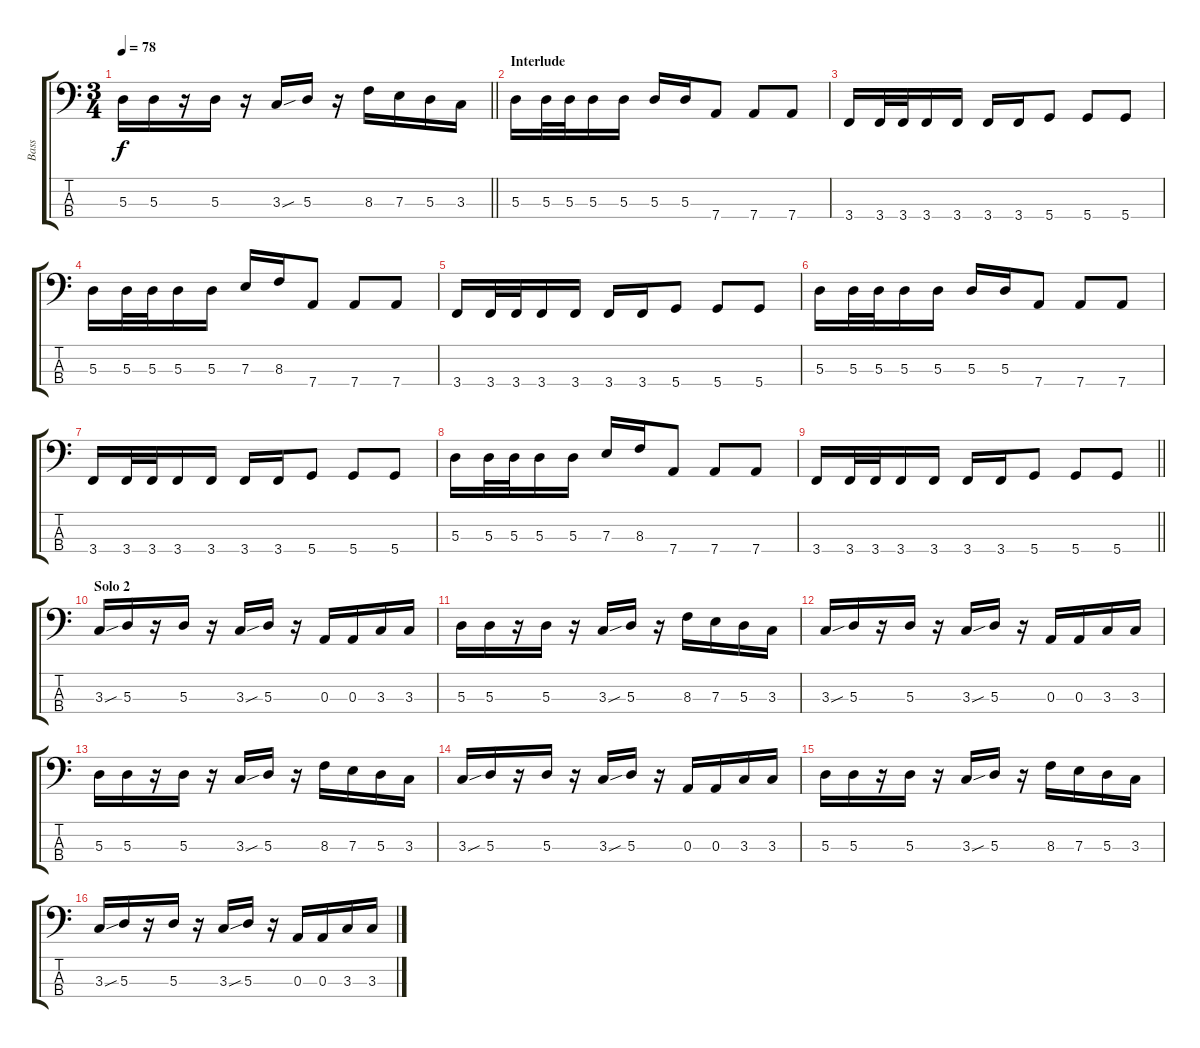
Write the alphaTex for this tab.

\track ("Bass" "Bass") {instrument electricbassfinger}
\staff {score tabs}
\tuning (G2 D2 A1 D1) {hide}
\ts (3 4)
\tempo 78
\clef f4
\barLineRight lightlight
\ks c
5.3.16{dy f} 5.3.16 r.16 5.3.16 r.16 3.3{sou}.16 5.3.16 r.16 8.3.16 7.3.16 5.3.16 3.3.16 |
\section ("" "Interlude")
5.3.16 5.3.32 5.3.32 5.3.16 5.3.16 5.3.16 5.3.16 7.4.8 7.4.8 7.4.8 |
3.4.16 3.4.32 3.4.32 3.4.16 3.4.16 3.4.16 3.4.16 5.4.8 5.4.8 5.4.8 |
5.3.16 5.3.32 5.3.32 5.3.16 5.3.16 7.3.16 8.3.16 7.4.8 7.4.8 7.4.8 |
3.4.16 3.4.32 3.4.32 3.4.16 3.4.16 3.4.16 3.4.16 5.4.8 5.4.8 5.4.8 |
5.3.16 5.3.32 5.3.32 5.3.16 5.3.16 5.3.16 5.3.16 7.4.8 7.4.8 7.4.8 |
3.4.16 3.4.32 3.4.32 3.4.16 3.4.16 3.4.16 3.4.16 5.4.8 5.4.8 5.4.8 |
5.3.16 5.3.32 5.3.32 5.3.16 5.3.16 7.3.16 8.3.16 7.4.8 7.4.8 7.4.8 |
\barLineRight lightlight
3.4.16 3.4.32 3.4.32 3.4.16 3.4.16 3.4.16 3.4.16 5.4.8 5.4.8 5.4.8 |
\section ("" "Solo 2")
3.3{sou}.16 5.3.16 r.16 5.3.16 r.16 3.3{sou}.16 5.3.16 r.16 0.3.16 0.3.16 3.3.16 3.3.16 |
5.3.16 5.3.16 r.16 5.3.16 r.16 3.3{sou}.16 5.3.16 r.16 8.3.16 7.3.16 5.3.16 3.3.16 |
3.3{sou}.16 5.3.16 r.16 5.3.16 r.16 3.3{sou}.16 5.3.16 r.16 0.3.16 0.3.16 3.3.16 3.3.16 |
5.3.16 5.3.16 r.16 5.3.16 r.16 3.3{sou}.16 5.3.16 r.16 8.3.16 7.3.16 5.3.16 3.3.16 |
3.3{sou}.16 5.3.16 r.16 5.3.16 r.16 3.3{sou}.16 5.3.16 r.16 0.3.16 0.3.16 3.3.16 3.3.16 |
5.3.16 5.3.16 r.16 5.3.16 r.16 3.3{sou}.16 5.3.16 r.16 8.3.16 7.3.16 5.3.16 3.3.16 |
3.3{sou}.16 5.3.16 r.16 5.3.16 r.16 3.3{sou}.16 5.3.16 r.16 0.3.16 0.3.16 3.3.16 3.3.16
